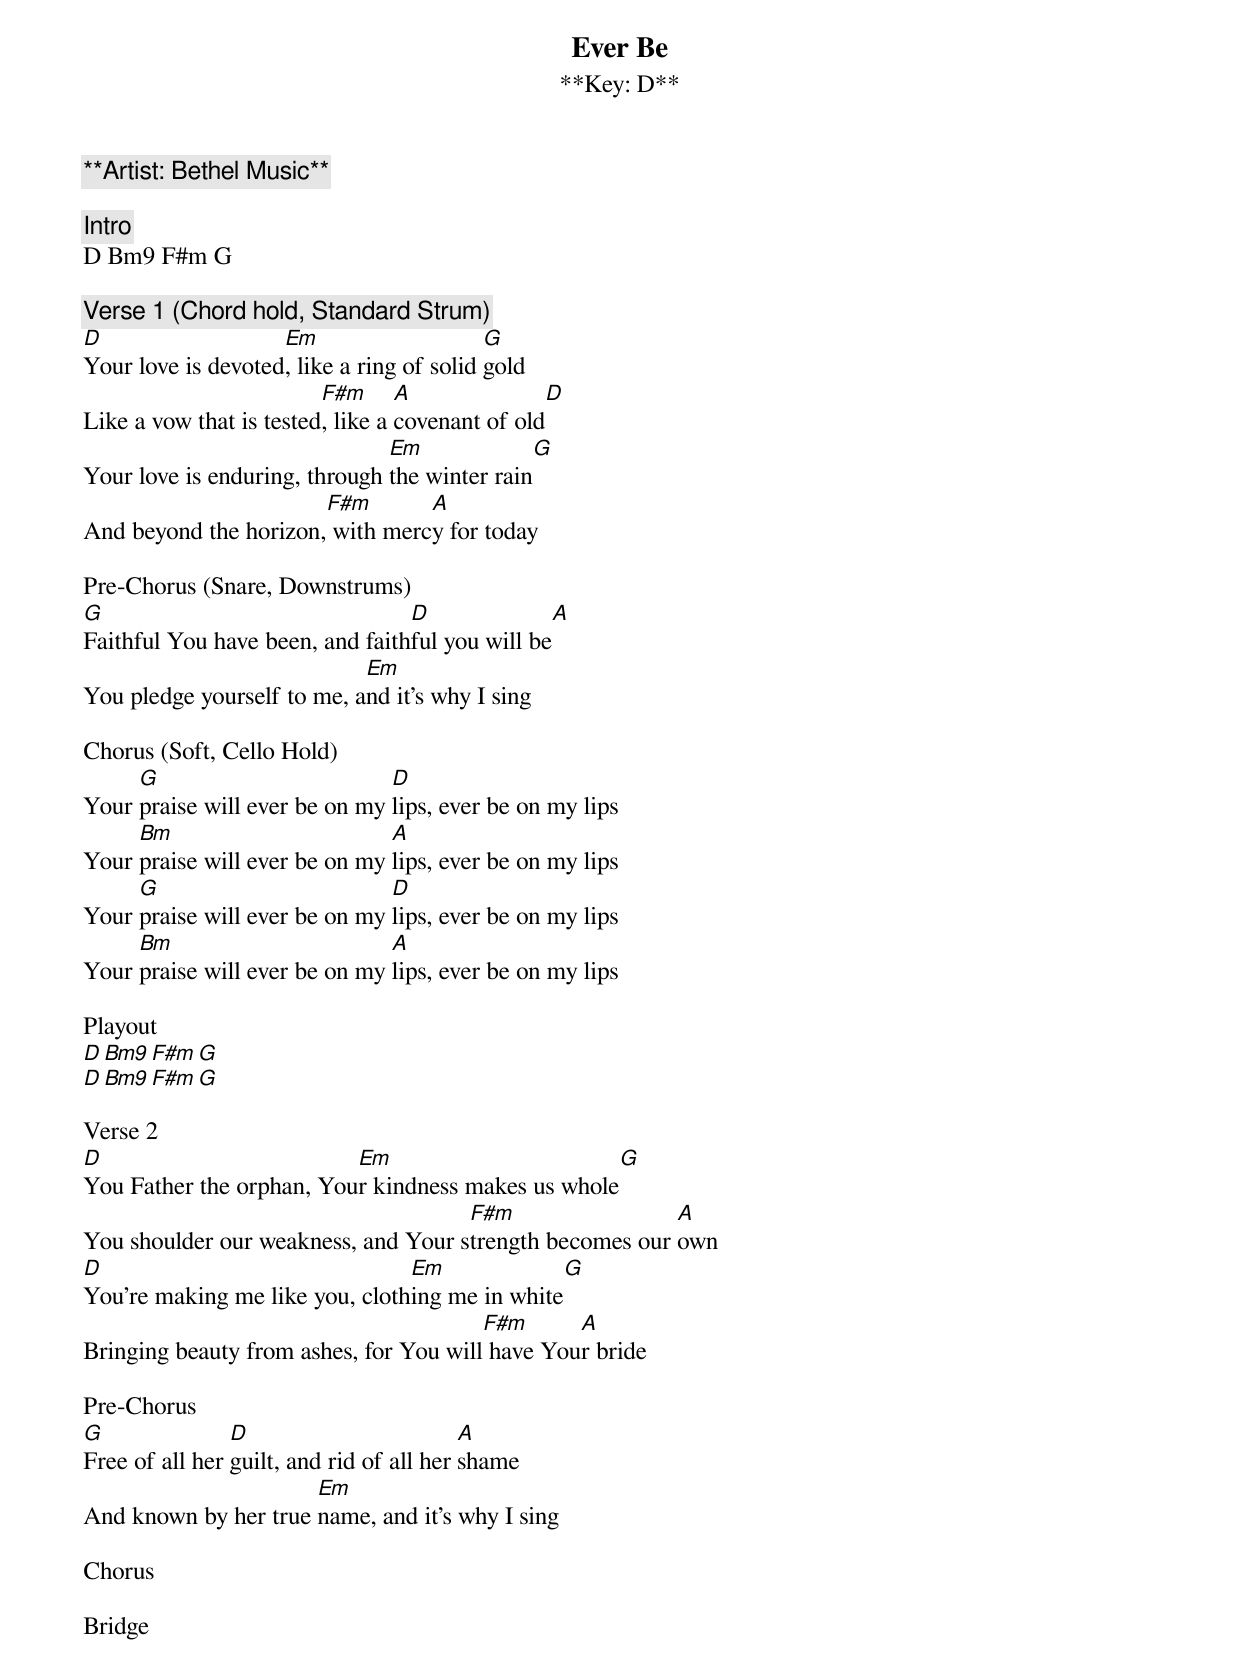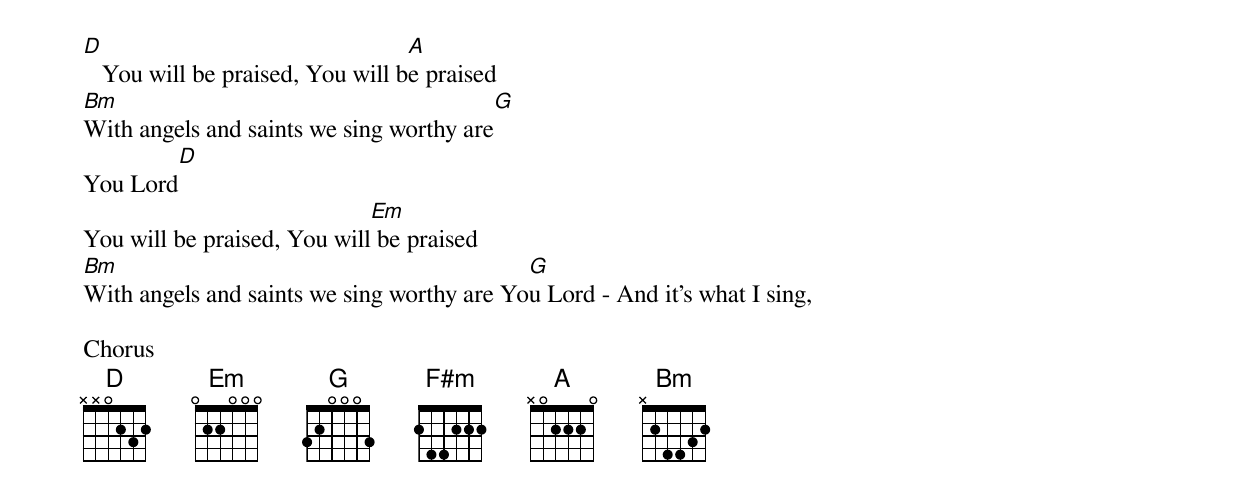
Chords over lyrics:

Ever Be
**Key: D**
**Artist: Bethel Music**

Intro
D Bm9 F#m G

Verse 1 (Chord hold, Standard Strum)
D                   Em                     G
Your love is devoted, like a ring of solid gold
                         F#m      A              	         D
Like a vow that is tested, like a covenant of old
                   	       Em               	    G
Your love is enduring, through the winter rain
               	       F#m   	 A
And beyond the horizon, with mercy for today

Pre-Chorus (Snare, Downstrums)
G                                D                           A
Faithful You have been, and faithful you will be
             	            Em
You pledge yourself to me, and it's why I sing

Chorus (Soft, Cello Hold)
     G                         D
Your praise will ever be on my lips, ever be on my lips
     Bm                        A
Your praise will ever be on my lips, ever be on my lips
     G                         D
Your praise will ever be on my lips, ever be on my lips
     Bm                        A
Your praise will ever be on my lips, ever be on my lips

Playout
D Bm9 F#m G
D Bm9 F#m G

Verse 2
D          	          Em                       G
You Father the orphan, Your kindness makes us whole
                 	             F#m   		 A
You shoulder our weakness, and Your strength becomes our own
D                        	Em 	                  G
You're making me like you, clothing me in white
          		                F#m      A
Bringing beauty from ashes, for You will have Your bride

Pre-Chorus
G               D                         A
Free of all her guilt, and rid of all her shame
                      Em
And known by her true name, and it's why I sing

Chorus

Bridge
D                	          A
   You will be praised, You will be praised
Bm                        		     G
With angels and saints we sing worthy are
          D
You Lord
                             Em
You will be praised, You will be praised
Bm                           		    G
With angels and saints we sing worthy are You Lord - And it's what I sing,

Chorus
